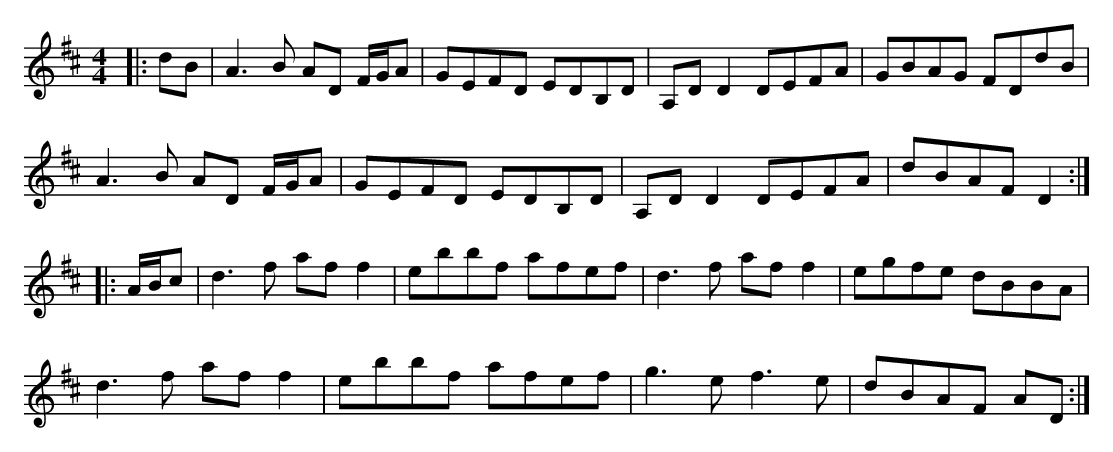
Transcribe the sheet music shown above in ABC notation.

X:1
M:4/4
K:D
|: dB | A3 B AD F/G/A | GEFD EDB,D | A,D D2 DEFA |GBAG FDdB |
A3 B AD F/G/A | GEFD EDB,D |A,D D2 DEFA|dBAF D2:|
|: A/B/c | d3 f af f2 | ebbf afef | d3 f af f2 |egfe dBBA |
d3 f af f2 | ebbf afef | g3 e f3 e | dBAF AD :|
